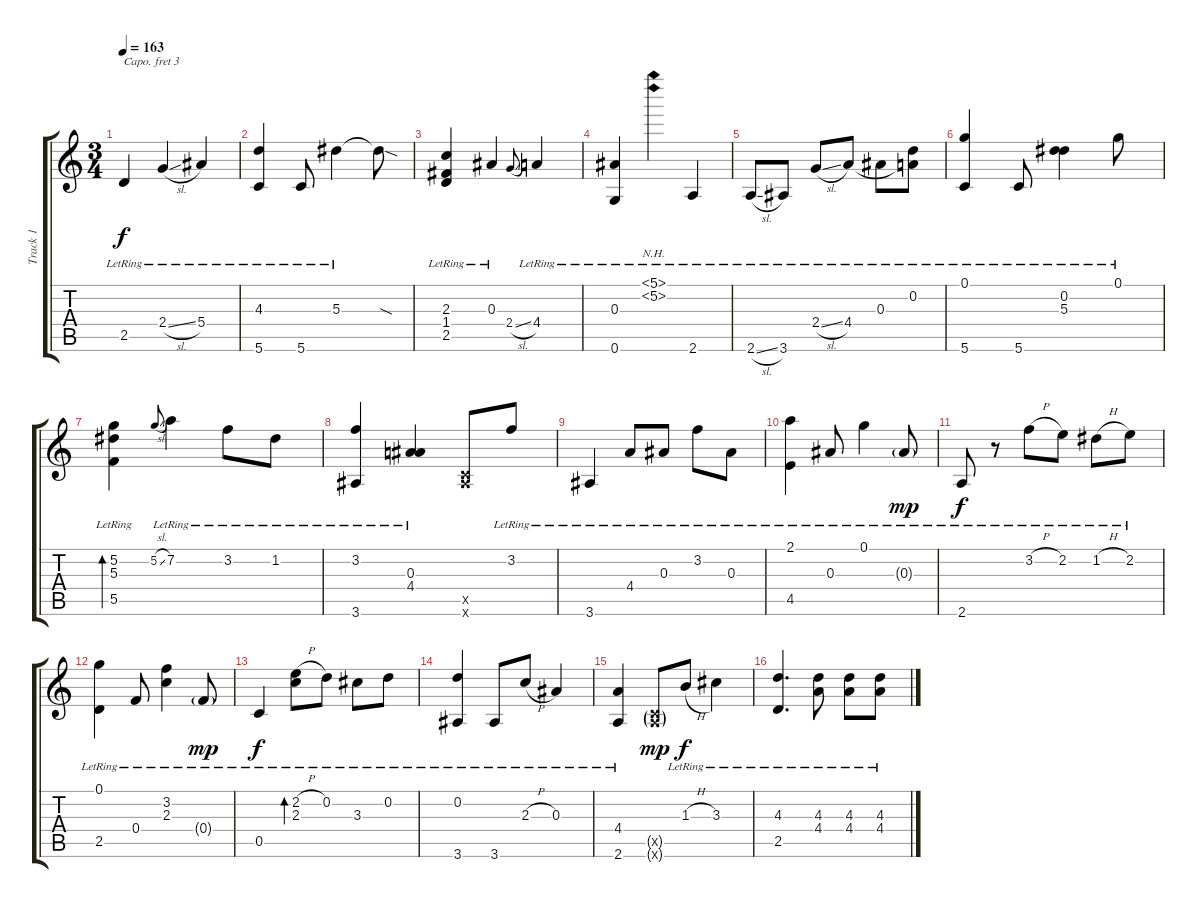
\track ("Track 1" "Track 1") {instrument acousticguitarsteel}
\staff {score tabs}
\capo 3
\tuning (E4 B3 G3 D3 A2 E2) {hide}
\ts (3 4)
\tempo 163
\clef g2
\ks c
2.5{lr}.4{dy f} 2.4{sl lr}.4 5.4{lr}.4 |
(4.3{lr} 5.6{lr}).4 5.6{lr}.8 5.3{lr}.4 5.3{sod t}.8 |
(2.3{lr} 1.4{lr} 2.5{lr}).4 0.3{lr}.4 2.4{sl}.8{gr onbeat} 4.4{lr}.4 |
(0.3{lr} 0.6{lr}).4 (5.1{nh lr} 5.2{nh lr}).4 2.6{lr}.4 |
2.6{sl lr}.8 3.6{lr}.8 2.4{sl lr}.8 4.4{lr}.8 0.3{lr}.8 (0.2{lr} 4.4{t}).8 |
(0.1{lr} 5.6{lr}).4 5.6{lr}.8 (0.2{lr} 5.3{lr}).4 0.1{lr}.8 |
(5.2{lr} 5.3{lr} 5.5{lr}).4{bd 60} 5.2{sl}.8{gr onbeat} 7.2{lr}.4 3.2{lr}.8 1.2{lr}.8 |
(3.2{lr} 3.6{lr}).4 (0.3{lr} 4.4{lr}).4 (0.5{x} 3.6{x}).8 3.2{lr}.8 |
3.6{lr}.4 4.4{lr}.8 0.3{lr}.8 3.2{lr}.8 0.3{lr}.8 |
(2.1{lr} 4.5{lr}).4 0.3{lr}.8 0.1{lr}.4 0.3{g lr}.8{dy mp} |
2.6{lr}.8{dy f} r.8 3.2{h lr}.8 2.2{lr}.8 1.2{h lr}.8 2.2{lr}.8 |
(0.1{lr} 2.5{lr}).4 0.4{lr}.8 (3.2{lr} 2.3{lr}).4 0.4{g lr}.8{dy mp} |
0.5{lr}.4{dy f} (2.2{h lr} 2.3{lr}).8{bd 120} 0.2{lr}.8 3.3{lr}.8 0.2{lr}.8 |
(0.2{lr} 3.6{lr}).4 3.6{lr}.8 2.3{h lr}.8 0.3{lr}.4 |
(4.4{lr} 2.6{lr}).4 (0.5{g x} 2.6{g x}).8{dy mp} 1.3{h lr}.8{dy f} 3.3{lr}.4 |
(4.3{lr} 2.5{lr}).4{d} (4.3{lr} 4.4{lr}).8 (4.3{lr} 4.4{lr}).8 (4.3{lr} 4.4{lr}).8
